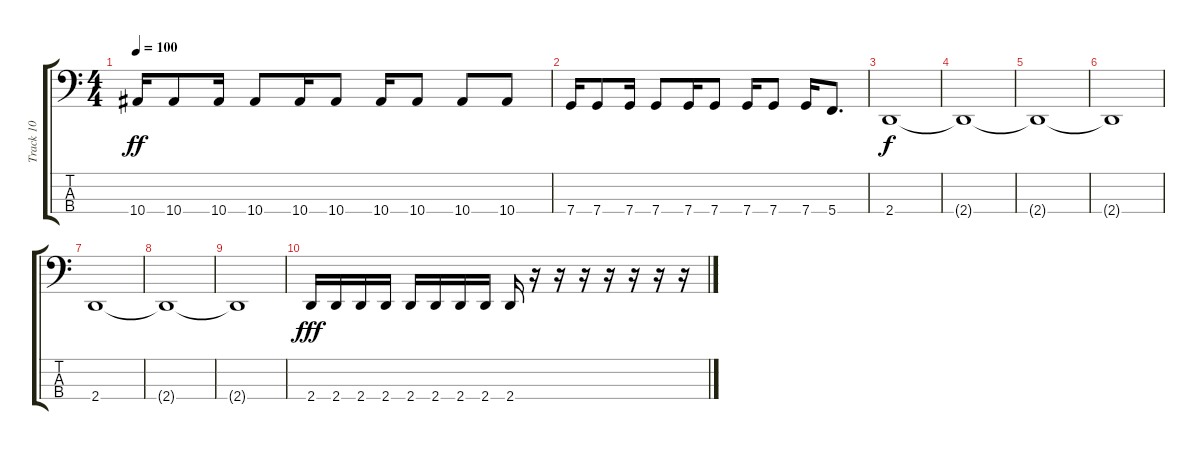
\track ("Track 10" "Track 10") {instrument electricbassfinger}
\staff {score tabs}
\tuning (F2 C2 G1 C1) {hide}
\ts (4 4)
\tempo 100
\clef f4
\ks c
10.4.16{dy ff} 10.4.8 10.4.16 10.4.8 10.4.16 10.4.8 10.4.16 10.4.8 10.4.8 10.4.8 |
7.4.16 7.4.8 7.4.16 7.4.8 7.4.16 7.4.8 7.4.16 7.4.8 7.4.16 5.4.8{d} |
2.4.1{dy f} |
2.4{t}.1 |
2.4{t}.1 |
2.4{t}.1 |
2.4.1 |
2.4{t}.1 |
2.4{t}.1 |
2.4.16{dy fff} 2.4.16 2.4.16 2.4.16 2.4.16 2.4.16 2.4.16 2.4.16 2.4.16 r.16 r.16 r.16 r.16 r.16 r.16 r.16
